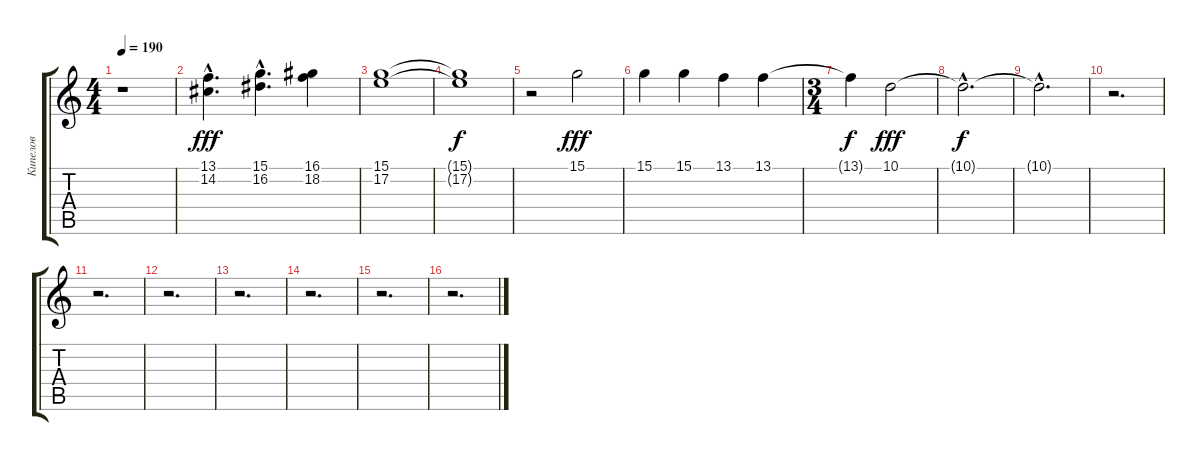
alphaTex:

\track ("Кипелов" "Кипелов") {instrument violin}
\staff {score tabs}
\tuning (E4 B3 G3 D3 A2 E2) {hide}
\ts (4 4)
\tempo 190
\clef g2
\ks c
r.1{dy f} |
(13.1{hac} 14.2{hac}).4{d dy fff} (15.1{hac} 16.2{hac}).4{d} (16.1 18.2).4 |
(15.1 17.2).1 |
(15.1{t} 17.2{t}).1{dy f} |
r.2 15.1.2{dy fff} |
15.1.4 15.1.4 13.1.4 13.1.4 |
\ts (3 4)
13.1{t}.4{dy f} 10.1.2{dy fff} |
10.1{hac t}.2{d dy f} |
10.1{hac t}.2{d} |
r.2{d} |
r.2{d} |
r.2{d} |
r.2{d} |
r.2{d} |
r.2{d} |
r.2{d}
